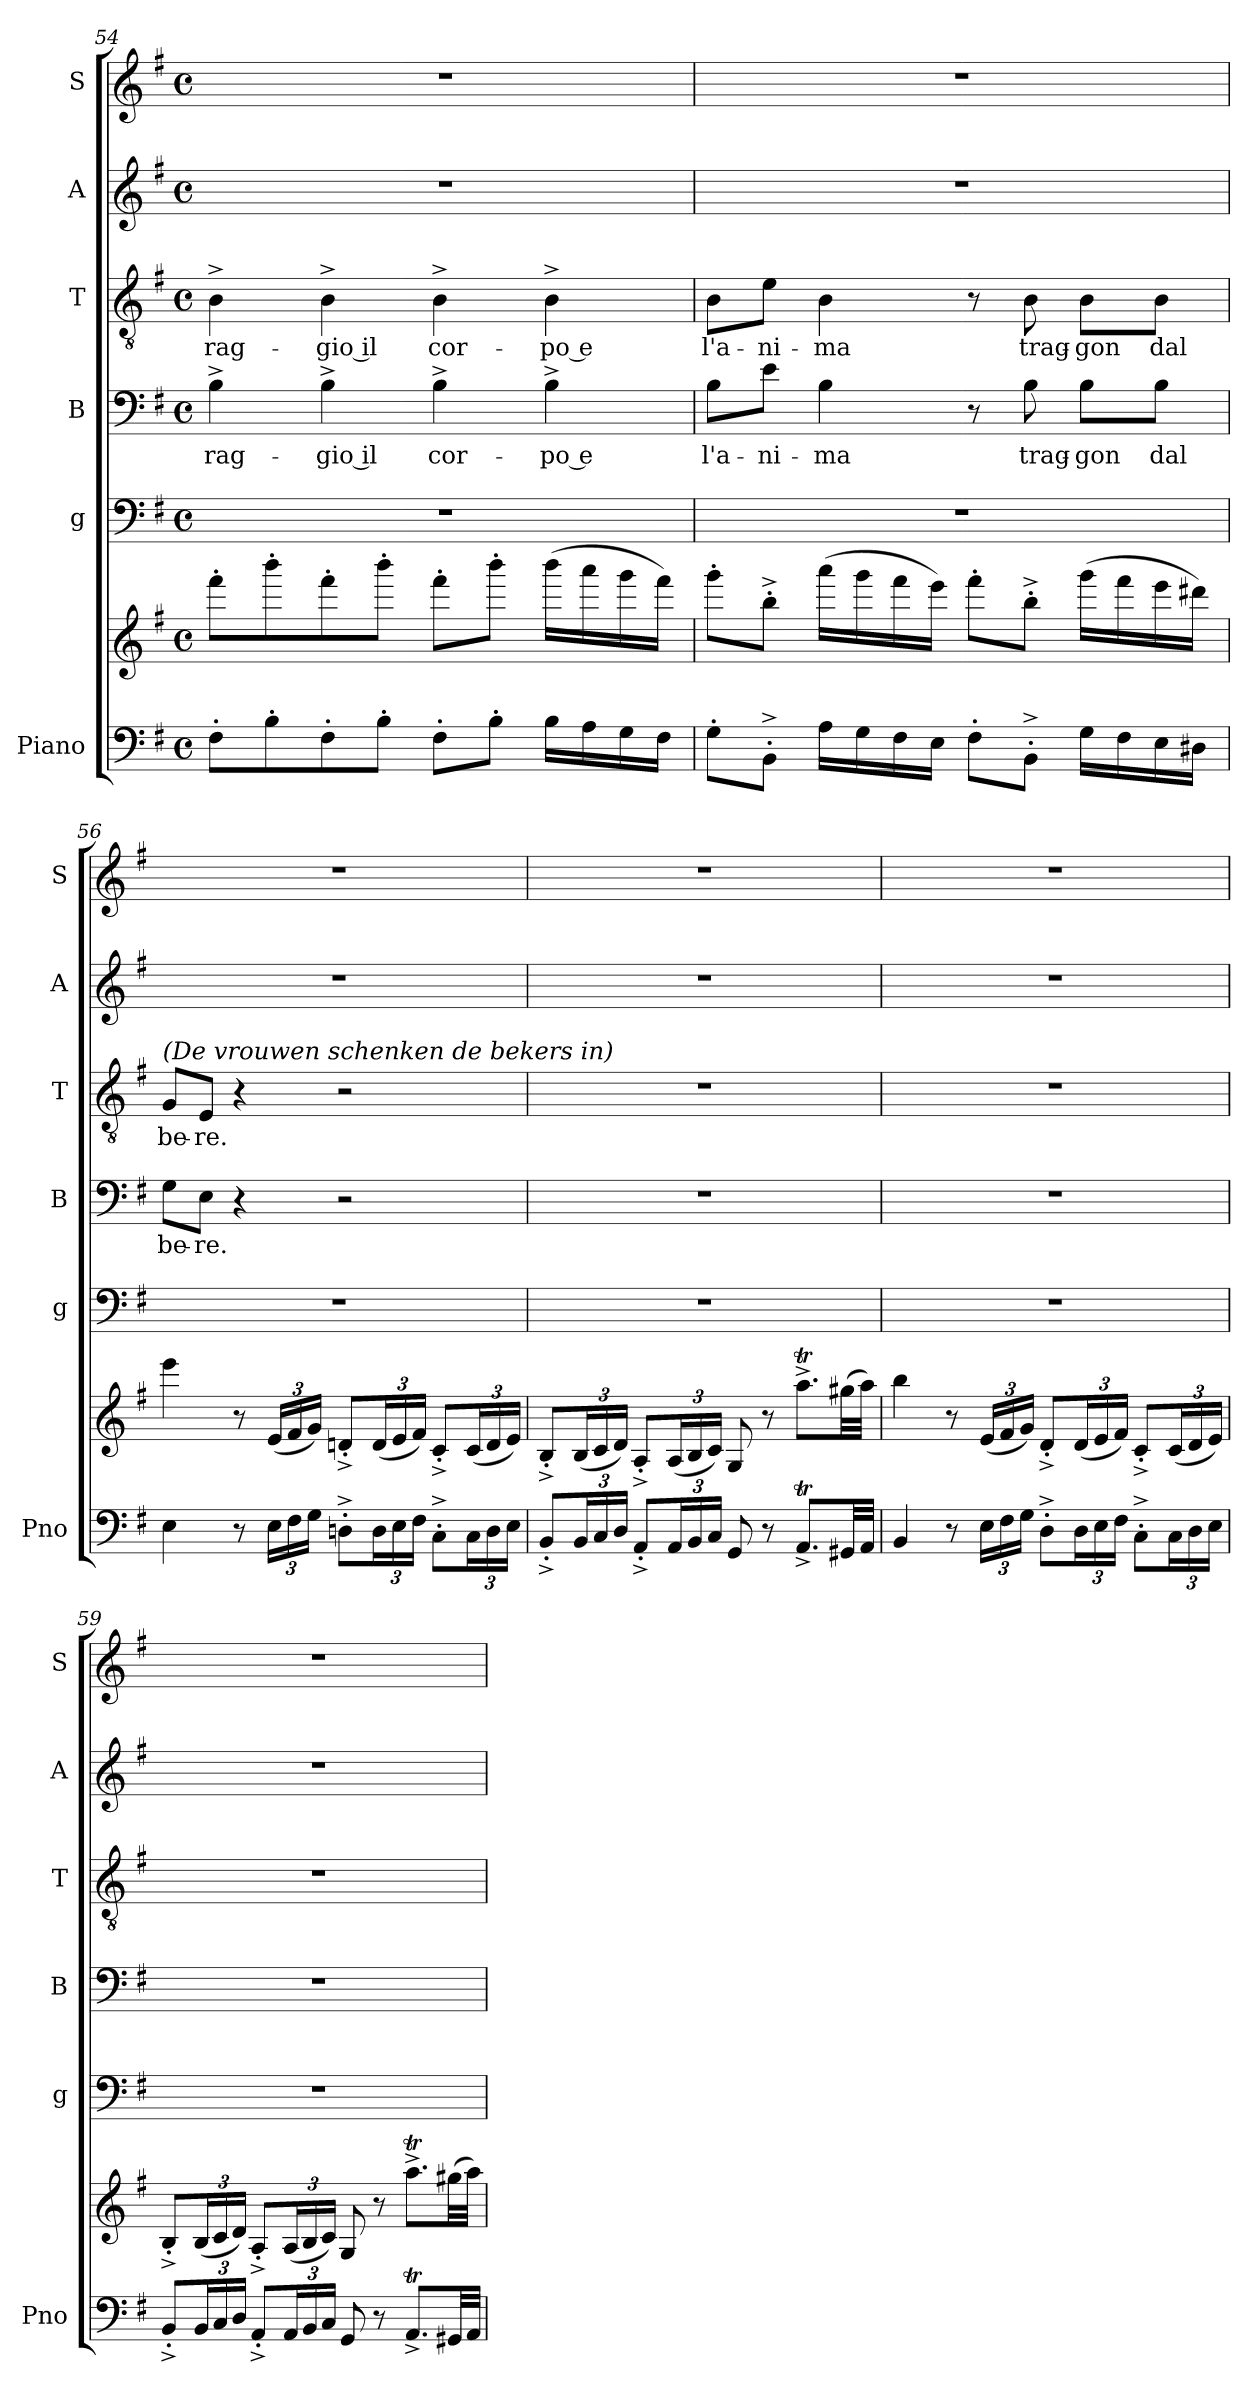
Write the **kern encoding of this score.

**kern	**kern	**kern	**kern	**text	**kern	**text	**kern	**kern
*part6	*part6	*part5	*part4	*part4	*part3	*part3	*part2	*part1
*staff7	*staff6	*staff5	*staff4	*staff4	*staff3	*staff3	*staff2	*staff1
*I"Piano	*	*I"g	*I"B	*	*I"T	*	*I"A	*I"S
*I'Pno	*	*I'g	*I'B	*	*I'T	*	*I'A	*I'S
*clefF4	*clefG2	*clefF4	*clefF4	*	*clefGv2	*	*clefG2	*clefG2
*k[f#]	*k[f#]	*k[f#]	*k[f#]	*	*k[f#]	*	*k[f#]	*k[f#]
*M4/4	*M4/4	*M4/4	*M4/4	*	*M4/4	*	*M4/4	*M4/4
*met(c)	*met(c)	*met(c)	*met(c)	*	*met(c)	*	*met(c)	*met(c)
=54	=54	=54	=54	=54	=54	=54	=54	=54
!	!	!	!	!LO:LY:b	!	!LO:LY:b	!	!
8F#'\L	8fff#'\L	1r	4B^\	-rag-	4B^\	-rag-	1r	1r
8B'\	8bbb'\	.	.	.	.	.	.	.
!	!	!	!	!LO:LY:b	!	!LO:LY:b	!	!
8F#'\	8fff#'\	.	4B^\	-gio il	4B^\	-gio il	.	.
8B'\J	8bbb'\J	.	.	.	.	.	.	.
!	!	!	!	!LO:LY:b	!	!LO:LY:b	!	!
8F#'\L	8fff#'\L	.	4B^\	cor-	4B^\	cor-	.	.
8B'\J	8bbb'\J	.	.	.	.	.	.	.
!	!	!	!	!LO:LY:b	!	!LO:LY:b	!	!
16B\LL	(>16bbb\LL	.	4B^\	-po e	4B^\	-po e	.	.
16A\	16aaa\	.	.	.	.	.	.	.
16G\	16ggg\	.	.	.	.	.	.	.
16F#\JJ	16fff#\JJ)	.	.	.	.	.	.	.
=55	=55	=55	=55	=55	=55	=55	=55	=55
!	!	!	!	!LO:LY:b	!	!LO:LY:b	!	!
8G'\L	8ggg'\L	1r	8B\L	l'a-	8B\L	l'a-	1r	1r
!	!	!	!	!LO:LY:b	!	!LO:LY:b	!	!
8BB'^\J	8bb'^\J	.	8e\J	-ni-	8e\J	-ni-	.	.
!	!	!	!	!LO:LY:b	!	!LO:LY:b	!	!
16A\LL	(>16aaa\LL	.	4B\	-ma	4B\	-ma	.	.
16G\	16ggg\	.	.	.	.	.	.	.
16F#\	16fff#\	.	.	.	.	.	.	.
16E\JJ	16eee\JJ)	.	.	.	.	.	.	.
8F#'\L	8fff#'\L	.	8r	.	8r	.	.	.
!	!	!	!	!LO:LY:b	!	!LO:LY:b	!	!
8BB'^\J	8bb'^\J	.	8B\	trag-	8B\	trag-	.	.
!	!	!	!	!LO:LY:b	!	!LO:LY:b	!	!
16G\LL	(>16ggg\LL	.	8B\L	-gon	8B\L	-gon	.	.
16F#\	16fff#\	.	.	.	.	.	.	.
!	!	!	!	!LO:LY:b	!	!LO:LY:b	!	!
16E\	16eee\	.	8B\J	dal	8B\J	dal	.	.
16D#X\JJ	16ddd#X\JJ)	.	.	.	.	.	.	.
!!LO:LB:g=z
=56	=56	=56	=56	=56	=56	=56	=56	=56
!	!	!	!	!	!LO:TX:a:i:t=(De vrouwen schenken de bekers in)	!	!	!
!	!	!	!	!LO:LY:b	!	!LO:LY:b	!	!
4E\	4eee\	1r	8G\L	be-	8G/L	be-	1r	1r
!	!	!	!	!LO:LY:b	!	!LO:LY:b	!	!
.	.	.	8E\J	-re.	8E/J	-re.	.	.
8r	8r	.	4r	.	4r	.	.	.
*Xbrackettup	*Xbrackettup	*	*	*	*	*	*	*
24E\LL	(<24e/LL	.	.	.	.	.	.	.
24F#\	24f#/	.	.	.	.	.	.	.
24G\JJ	24g/JJ)	.	.	.	.	.	.	.
8Dn'^\L	8dn'^/L	.	2r	.	2r	.	.	.
24D\L	(<24d/L	.	.	.	.	.	.	.
24E\	24e/	.	.	.	.	.	.	.
24F#\JJ	24f#/JJ)	.	.	.	.	.	.	.
8C'^\L	8c'^/L	.	.	.	.	.	.	.
24C\L	(<24c/L	.	.	.	.	.	.	.
24D\	24d/	.	.	.	.	.	.	.
24E\JJ	24e/JJ)	.	.	.	.	.	.	.
=57	=57	=57	=57	=57	=57	=57	=57	=57
8BB'^/L	8B'^/L	1r	1r	.	1r	.	1r	1r
24BB/L	(<24B/L	.	.	.	.	.	.	.
24C/	24c/	.	.	.	.	.	.	.
24D/JJ	24d/JJ)	.	.	.	.	.	.	.
8AA'^/L	8A'^/L	.	.	.	.	.	.	.
24AA/L	(<24A/L	.	.	.	.	.	.	.
24BB/	24B/	.	.	.	.	.	.	.
24C/JJ	24c/JJ)	.	.	.	.	.	.	.
8GG/	8G/	.	.	.	.	.	.	.
8r	8r	.	.	.	.	.	.	.
8.AAT^/L	8.aaT^\L	.	.	.	.	.	.	.
32GG#X/LL	(>32gg#X\LL	.	.	.	.	.	.	.
32AA/JJJ	32aa\JJJ)	.	.	.	.	.	.	.
=58	=58	=58	=58	=58	=58	=58	=58	=58
4BB/	4bb\	1r	1r	.	1r	.	1r	1r
8r	8r	.	.	.	.	.	.	.
24E\LL	(<24e/LL	.	.	.	.	.	.	.
24F#\	24f#/	.	.	.	.	.	.	.
24G\JJ	24g/JJ)	.	.	.	.	.	.	.
8D'^\L	8d'^/L	.	.	.	.	.	.	.
24D\L	(<24d/L	.	.	.	.	.	.	.
24E\	24e/	.	.	.	.	.	.	.
24F#\JJ	24f#/JJ)	.	.	.	.	.	.	.
8C'^\L	8c'^/L	.	.	.	.	.	.	.
24C\L	(<24c/L	.	.	.	.	.	.	.
24D\	24d/	.	.	.	.	.	.	.
24E\JJ	24e/JJ)	.	.	.	.	.	.	.
!!LO:LB:g=z
=59	=59	=59	=59	=59	=59	=59	=59	=59
8BB'^/L	8B'^/L	1r	1r	.	1r	.	1r	1r
24BB/L	(<24B/L	.	.	.	.	.	.	.
24C/	24c/	.	.	.	.	.	.	.
24D/JJ	24d/JJ)	.	.	.	.	.	.	.
8AA'^/L	8A'^/L	.	.	.	.	.	.	.
24AA/L	(<24A/L	.	.	.	.	.	.	.
24BB/	24B/	.	.	.	.	.	.	.
24C/JJ	24c/JJ)	.	.	.	.	.	.	.
8GG/	8G/	.	.	.	.	.	.	.
8r	8r	.	.	.	.	.	.	.
8.AAT^/L	8.aaT^\L	.	.	.	.	.	.	.
32GG#X/LL	(>32gg#X\LL	.	.	.	.	.	.	.
32AA/JJJ	32aa\JJJ)	.	.	.	.	.	.	.
=	=	=	=	=	=	=	=	=
*-	*-	*-	*-	*-	*-	*-	*-	*-
